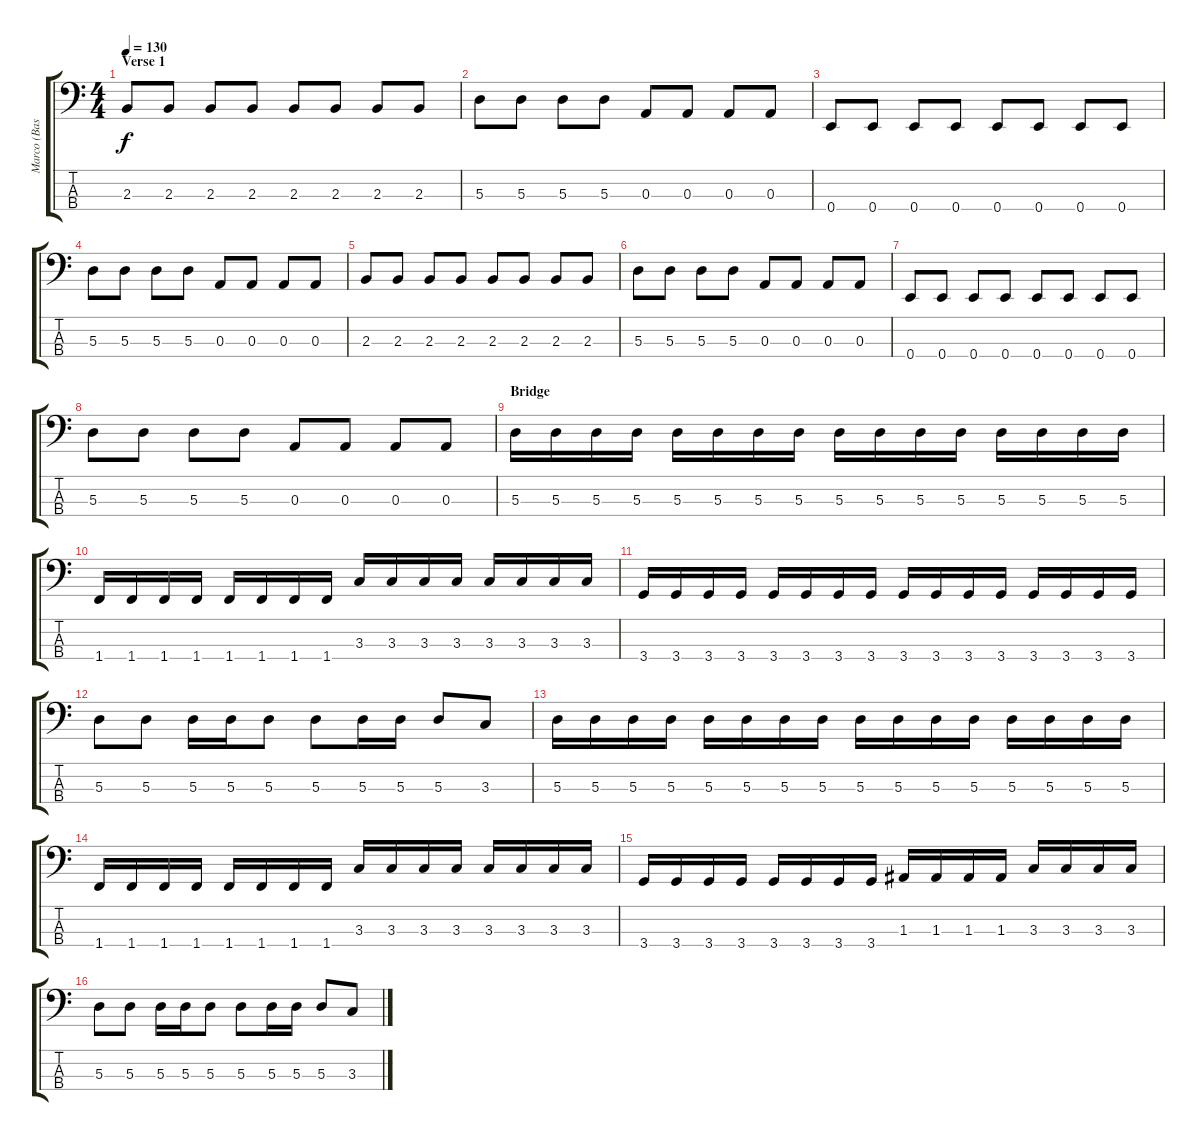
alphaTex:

\track ("Marco (Bass)" "Marco (Bas") {instrument electricbassfinger}
\staff {score tabs}
\tuning (G2 D2 A1 E1) {hide}
\ts (4 4)
\section ("" "Verse 1")
\tempo 130
\clef f4
\ks c
2.3.8{dy f} 2.3.8 2.3.8 2.3.8 2.3.8 2.3.8 2.3.8 2.3.8 |
5.3.8 5.3.8 5.3.8 5.3.8 0.3.8 0.3.8 0.3.8 0.3.8 |
0.4.8 0.4.8 0.4.8 0.4.8 0.4.8 0.4.8 0.4.8 0.4.8 |
5.3.8 5.3.8 5.3.8 5.3.8 0.3.8 0.3.8 0.3.8 0.3.8 |
2.3.8 2.3.8 2.3.8 2.3.8 2.3.8 2.3.8 2.3.8 2.3.8 |
5.3.8 5.3.8 5.3.8 5.3.8 0.3.8 0.3.8 0.3.8 0.3.8 |
0.4.8 0.4.8 0.4.8 0.4.8 0.4.8 0.4.8 0.4.8 0.4.8 |
5.3.8 5.3.8 5.3.8 5.3.8 0.3.8 0.3.8 0.3.8 0.3.8 |
\section ("" "Bridge")
5.3.16 5.3.16 5.3.16 5.3.16 5.3.16 5.3.16 5.3.16 5.3.16 5.3.16 5.3.16 5.3.16 5.3.16 5.3.16 5.3.16 5.3.16 5.3.16 |
1.4.16 1.4.16 1.4.16 1.4.16 1.4.16 1.4.16 1.4.16 1.4.16 3.3.16 3.3.16 3.3.16 3.3.16 3.3.16 3.3.16 3.3.16 3.3.16 |
3.4.16 3.4.16 3.4.16 3.4.16 3.4.16 3.4.16 3.4.16 3.4.16 3.4.16 3.4.16 3.4.16 3.4.16 3.4.16 3.4.16 3.4.16 3.4.16 |
5.3.8 5.3.8 5.3.16 5.3.16 5.3.8 5.3.8 5.3.16 5.3.16 5.3.8 3.3.8 |
5.3.16 5.3.16 5.3.16 5.3.16 5.3.16 5.3.16 5.3.16 5.3.16 5.3.16 5.3.16 5.3.16 5.3.16 5.3.16 5.3.16 5.3.16 5.3.16 |
1.4.16 1.4.16 1.4.16 1.4.16 1.4.16 1.4.16 1.4.16 1.4.16 3.3.16 3.3.16 3.3.16 3.3.16 3.3.16 3.3.16 3.3.16 3.3.16 |
3.4.16 3.4.16 3.4.16 3.4.16 3.4.16 3.4.16 3.4.16 3.4.16 1.3.16 1.3.16 1.3.16 1.3.16 3.3.16 3.3.16 3.3.16 3.3.16 |
5.3.8 5.3.8 5.3.16 5.3.16 5.3.8 5.3.8 5.3.16 5.3.16 5.3.8 3.3.8
